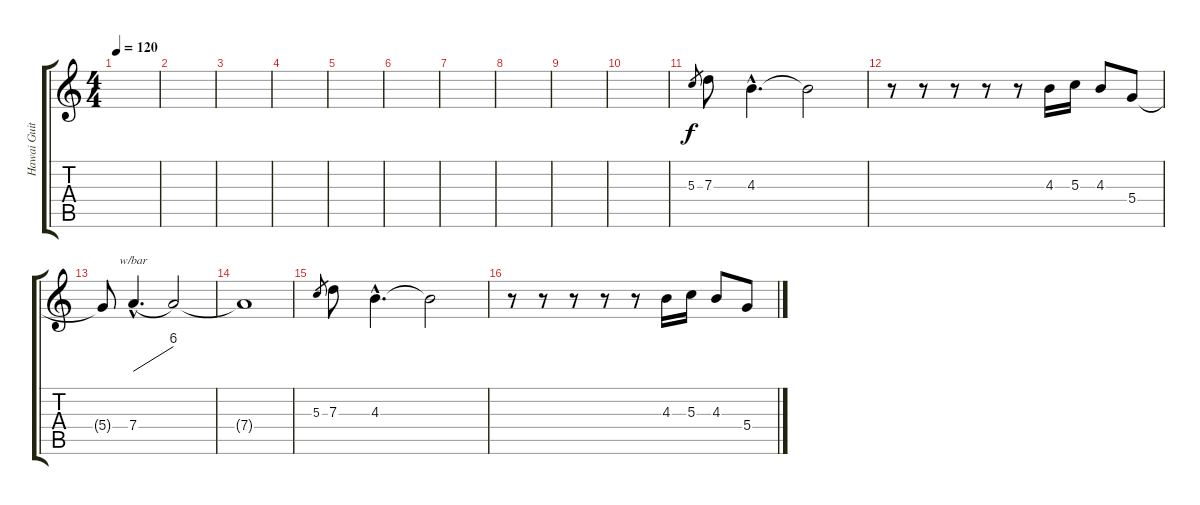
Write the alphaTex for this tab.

\track ("Hawai Guitar" "Hawai Guit") {instrument electricguitarclean}
\staff {score tabs}
\tuning (E4 B3 G3 D3 A2 E2) {hide}
\ts (4 4)
\tempo 120
\clef g2
\ks c
|
|
|
|
|
|
|
|
|
|
5.3.8{gr} 7.3.8 4.3{hac}.4{d} 4.3{t}.2 |
r.8 r.8 r.8 r.8 r.8 4.3.16 5.3.16 4.3.8 5.4.8 |
5.4{t}.8 7.4{hac}.4{d tbe (dive default 0 0 60 24)} 7.4{t}.2 |
7.4{t}.1 |
5.3.8{gr} 7.3.8 4.3{hac}.4{d} 4.3{t}.2 |
r.8 r.8 r.8 r.8 r.8 4.3.16 5.3.16 4.3.8 5.4.8
